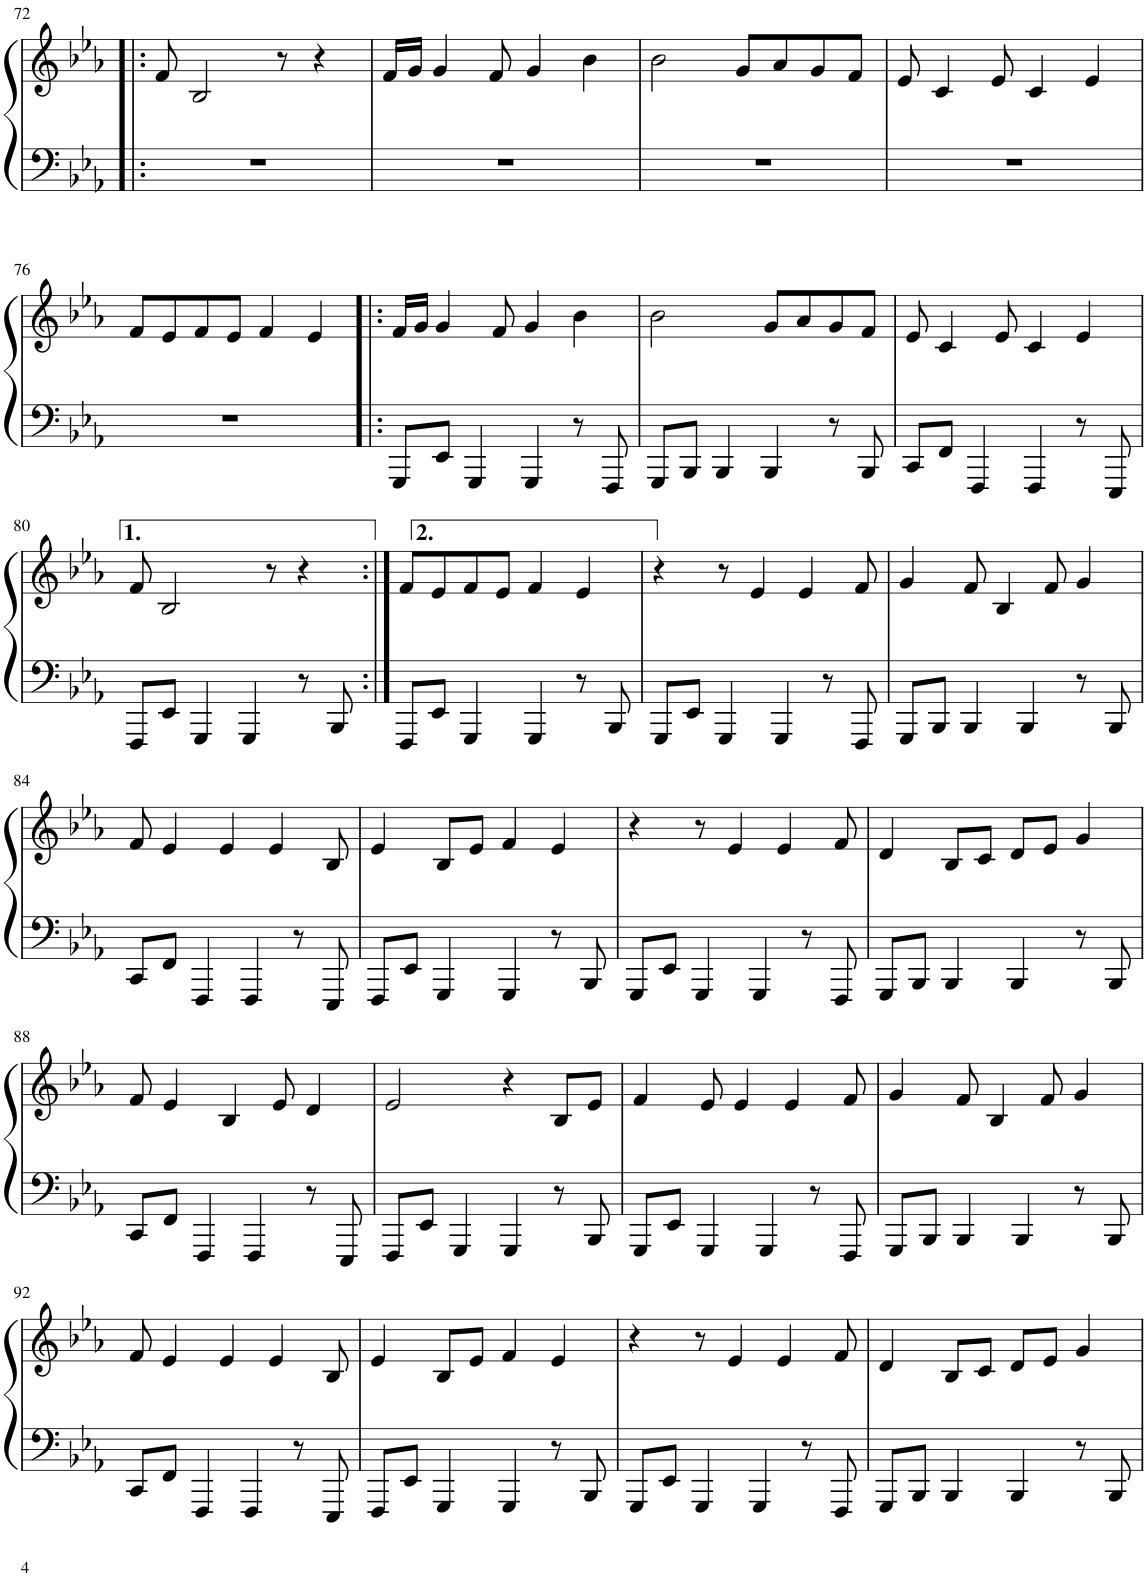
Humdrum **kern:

**kern	**kern
*part1	*part1
*staff2	*staff1
*I"Piano	*
*I'Pno.	*
!!LO:PB:g=z
*clefF4	*clefG2
*k[b-e-a-]	*k[b-e-a-]
*M4/4	*M4/4
=72!|:	=72!|:
1r	8f/
.	2B-/
.	8r
.	4r
=73	=73
1r	16f/LL
.	16g/JJ
.	4g/
.	8f/
.	4g/
.	4b-\
=74	=74
1r	2b-\
.	8g/L
.	8a-/
.	8g/
.	8f/J
=75	=75
1r	8e-/
.	4c/
.	8e-/
.	4c/
.	4e-/
!!LO:LB:g=z
=76	=76
1r	8f/L
.	8e-/
.	8f/
.	8e-/J
.	4f/
.	4e-/
=77!|:	=77!|:
8GGG/L	16f/LL
.	16g/JJ
8EE-/J	4g/
4GGG/	.
.	8f/
4GGG/	4g/
8r	4b-\
8FFF/	.
=78	=78
8GGG/L	2b-\
8BBB-/J	.
4BBB-/	.
4BBB-/	8g/L
.	8a-/
8r	8g/
8BBB-/	8f/J
=79	=79
8CC/L	8e-/
8FF/J	4c/
4FFF/	.
.	8e-/
4FFF/	4c/
8r	4e-/
8EEE-/	.
!!LO:LB:g=z
=80	=80
8FFF/L	8f/
8EE-/J	2B-/
4GGG/	.
4GGG/	.
.	8r
8r	4r
8BBB-/	.
=81:|!	=81:|!
8FFF/L	8f/L
8EE-/J	8e-/
4GGG/	8f/
.	8e-/J
4GGG/	4f/
8r	4e-/
8BBB-/	.
=82	=82
8GGG/L	4r
8EE-/J	.
4GGG/	8r
.	4e-/
4GGG/	.
.	4e-/
8r	.
8FFF/	8f/
=83	=83
8GGG/L	4g/
8BBB-/J	.
4BBB-/	8f/
.	4B-/
4BBB-/	.
.	8f/
8r	4g/
8BBB-/	.
!!LO:LB:g=z
=84	=84
8CC/L	8f/
8FF/J	4e-/
4FFF/	.
.	4e-/
4FFF/	.
.	4e-/
8r	.
8EEE-/	8B-/
=85	=85
8FFF/L	4e-/
8EE-/J	.
4GGG/	8B-/L
.	8e-/J
4GGG/	4f/
8r	4e-/
8BBB-/	.
=86	=86
8GGG/L	4r
8EE-/J	.
4GGG/	8r
.	4e-/
4GGG/	.
.	4e-/
8r	.
8FFF/	8f/
=87	=87
8GGG/L	4d/
8BBB-/J	.
4BBB-/	8B-/L
.	8c/J
4BBB-/	8d/L
.	8e-/J
8r	4g/
8BBB-/	.
!!LO:LB:g=z
=88	=88
8CC/L	8f/
8FF/J	4e-/
4FFF/	.
.	4B-/
4FFF/	.
.	8e-/
8r	4d/
8EEE-/	.
=89	=89
8FFF/L	2e-/
8EE-/J	.
4GGG/	.
4GGG/	4r
8r	8B-/L
8BBB-/	8e-/J
=90	=90
8GGG/L	4f/
8EE-/J	.
4GGG/	8e-/
.	4e-/
4GGG/	.
.	4e-/
8r	.
8FFF/	8f/
=91	=91
8GGG/L	4g/
8BBB-/J	.
4BBB-/	8f/
.	4B-/
4BBB-/	.
.	8f/
8r	4g/
8BBB-/	.
!!LO:LB:g=z
=92	=92
8CC/L	8f/
8FF/J	4e-/
4FFF/	.
.	4e-/
4FFF/	.
.	4e-/
8r	.
8EEE-/	8B-/
=93	=93
8FFF/L	4e-/
8EE-/J	.
4GGG/	8B-/L
.	8e-/J
4GGG/	4f/
8r	4e-/
8BBB-/	.
=94	=94
8GGG/L	4r
8EE-/J	.
4GGG/	8r
.	4e-/
4GGG/	.
.	4e-/
8r	.
8FFF/	8f/
=95	=95
8GGG/L	4d/
8BBB-/J	.
4BBB-/	8B-/L
.	8c/J
4BBB-/	8d/L
.	8e-/J
8r	4g/
8BBB-/	.
=	=
*-	*-
